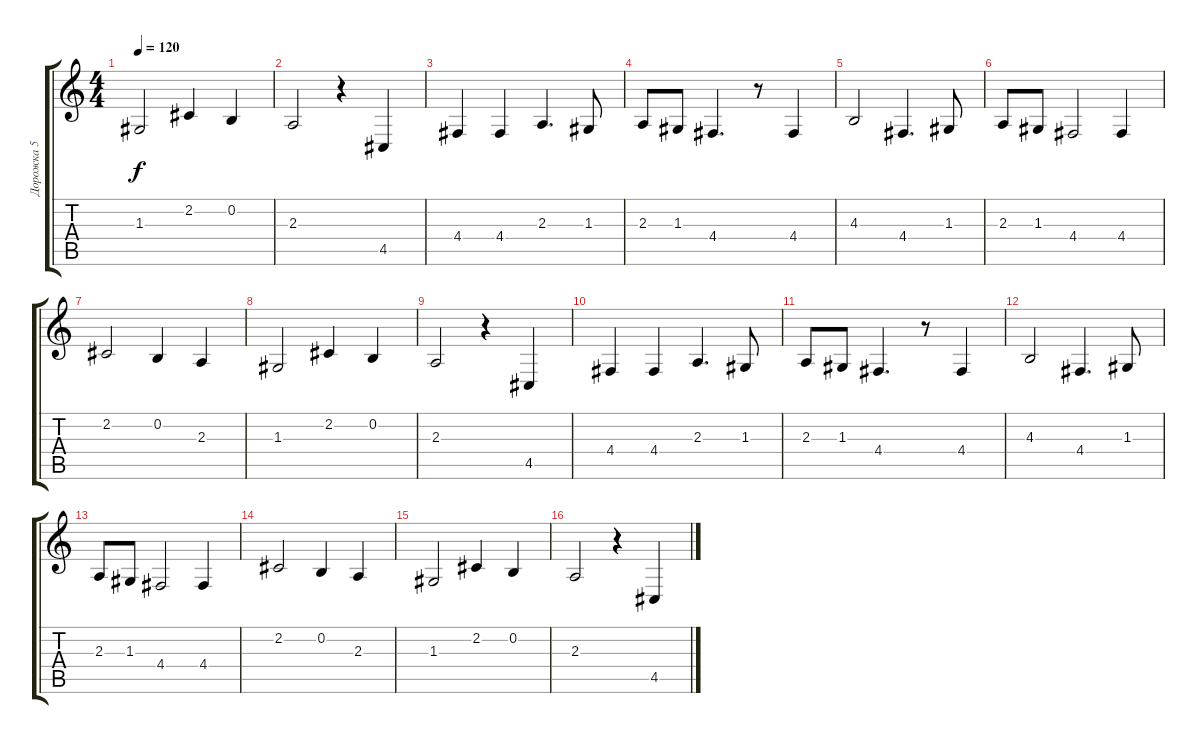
\track ("Дорожка 5" "Дорожка 5") {instrument viola}
\staff {score tabs}
\tuning (E4 B3 G3 D3 A2 E2) {hide}
\ts (4 4)
\tempo 120
\clef g2
\ks c
1.3.2{dy f} 2.2.4 0.2.4 |
2.3.2 r.4 4.5.4 |
4.4.4 4.4.4 2.3.4{d} 1.3.8 |
2.3.8 1.3.8 4.4.4{d} r.8 4.4.4 |
4.3.2 4.4.4{d} 1.3.8 |
2.3.8 1.3.8 4.4.2 4.4.4 |
2.2.2 0.2.4 2.3.4 |
1.3.2 2.2.4 0.2.4 |
2.3.2 r.4 4.5.4 |
4.4.4 4.4.4 2.3.4{d} 1.3.8 |
2.3.8 1.3.8 4.4.4{d} r.8 4.4.4 |
4.3.2 4.4.4{d} 1.3.8 |
2.3.8 1.3.8 4.4.2 4.4.4 |
2.2.2 0.2.4 2.3.4 |
1.3.2 2.2.4 0.2.4 |
2.3.2 r.4 4.5.4
